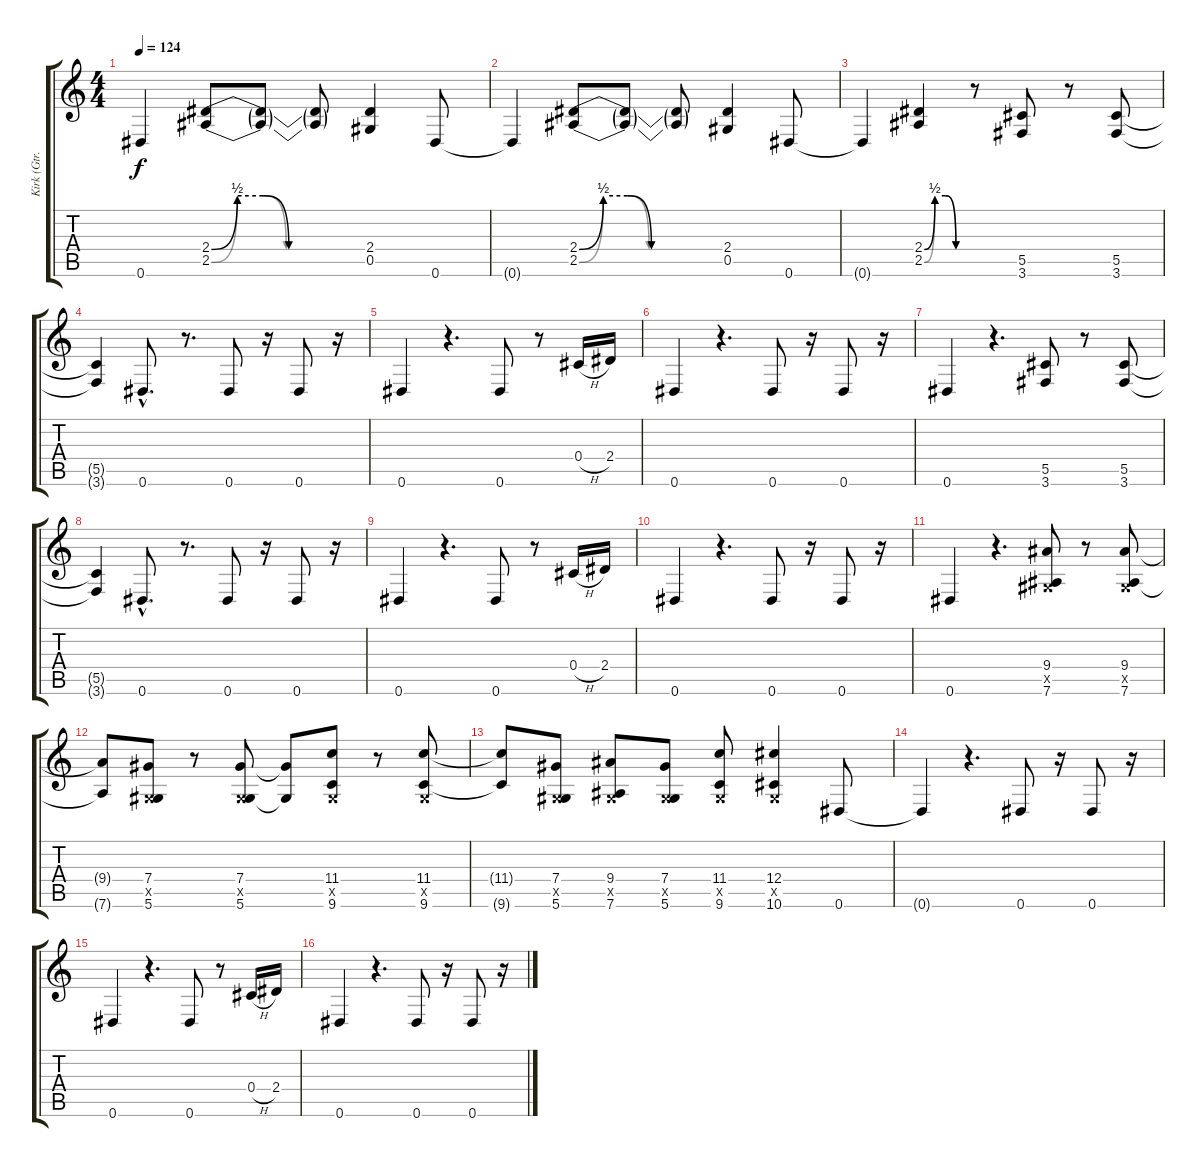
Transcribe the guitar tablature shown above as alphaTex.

\track ("Kirk (Gtr.1)" "Kirk (Gtr.") {instrument overdrivenguitar}
\staff {score tabs}
\tuning (Eb4 Bb3 Gb3 Db3 Ab2 Eb2) {hide}
\ts (4 4)
\tempo 124
\clef g2
\ks c
0.6{t}.4{dy f} (2.4{be (custom 0 0 10 2 20 2 30 0 45 0 60 0)} 2.5{be (custom 0 0 10 2 20 2 29 0 45 0 60 0)}).8 (2.4{t} 2.5{t}).8 (2.4{t} 2.5{t}).8 (2.4 0.5).4 0.6.8 |
0.6{t}.4 (2.4{be (custom 0 0 10 2 20 2 30 0 45 0 60 0)} 2.5{be (custom 0 0 10 2 20 2 29 0 45 0 60 0)}).8 (2.4{t} 2.5{t}).8 (2.4{t} 2.5{t}).8 (2.4 0.5).4 0.6.8 |
0.6{t}.4 (2.4{be (custom 0 0 15 2 30 2 45 0 60 0)} 2.5{be (custom 0 0 15 2 30 2 45 0 60 0)}).4 r.8 (5.5 3.6).8 r.8 (5.5 3.6).8 |
(5.5{t} 3.6{t}).4 0.6{hac}.8{d} r.8{d} 0.6.8 r.16 0.6.8 r.16 |
0.6.4 r.4{d} 0.6.8 r.8 0.4{h}.16 2.4.16 |
0.6.4 r.4{d} 0.6.8 r.16 0.6.8 r.16 |
0.6.4 r.4{d} (5.5 3.6).8 r.8 (5.5 3.6).8 |
(5.5{t} 3.6{t}).4 0.6{hac}.8{d} r.8{d} 0.6.8 r.16 0.6.8 r.16 |
0.6.4 r.4{d} 0.6.8 r.8 0.4{h}.16 2.4.16 |
0.6.4 r.4{d} 0.6.8 r.16 0.6.8 r.16 |
0.6.4 r.4{d} (9.4 0.5{x} 7.6).8 r.8 (9.4 0.5{x} 7.6).8 |
(9.4{t} 7.6{t}).8 (7.4 0.5{x} 5.6).8 r.8 (7.4 0.5{x} 5.6).8 (7.4{t} 5.6{t}).8 (11.4 0.5{x} 9.6).8 r.8 (11.4 0.5{x} 9.6).8 |
(11.4{t} 9.6{t}).8 (7.4 0.5{x} 5.6).8 (9.4 0.5{x} 7.6).8 (7.4 0.5{x} 5.6).8 (11.4 0.5{x} 9.6).8 (12.4 0.5{x} 10.6).4 0.6.8 |
0.6{t}.4 r.4{d} 0.6.8 r.16 0.6.8 r.16 |
0.6.4 r.4{d} 0.6.8 r.8 0.4{h}.16 2.4.16 |
0.6.4 r.4{d} 0.6.8 r.16 0.6.8 r.16
